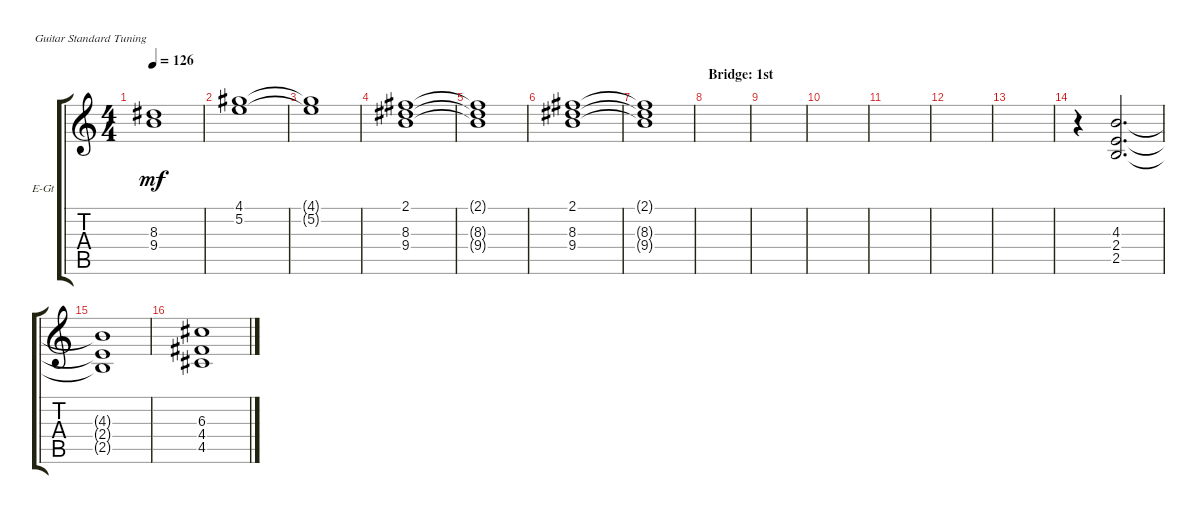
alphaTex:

\defaultSystemsLayout 4
\bracketExtendMode groupsimilarinstruments
\firstSystemTrackNameOrientation horizontal
\otherSystemsTrackNameOrientation horizontal
\track ("Trumpet" "E-Gt") {instrument electricguitarclean}
\staff {score tabs}
\tuning (E4 B3 G3 D3 A2 E2)
\ts (4 4)
\tempo 126
\clef g2
\scale
0.333333
\ks c
(8.3{t} 9.4{t}).1{dy mf} |
\scale
0.333333 (4.1 5.2).1 |
\scale
0.333333 (4.1{t} 5.2{t}).1 |
\scale
0.333333 (8.3 2.1 9.4).1 |
\scale
0.333333 (8.3{t} 2.1{t} 9.4{t}).1 |
\scale
0.333333 (8.3 2.1 9.4).1 |
\scale
0.333333 (8.3{t} 2.1{t} 9.4{t}).1 |
\section ("" "Bridge: 1st")
\scale
0.333333 |
\scale
0.333333 |
\scale
0.333333 |
\scale
0.333333 |
\scale
0.333333 |
\scale
0.333333 |
\scale
0.333333 r.4 (2.5 2.4 4.3).2{d} |
\scale
0.333333 (2.5{t} 2.4{t} 4.3{t}).1 |
\scale
0.333333 (4.5 4.4 6.3).1
